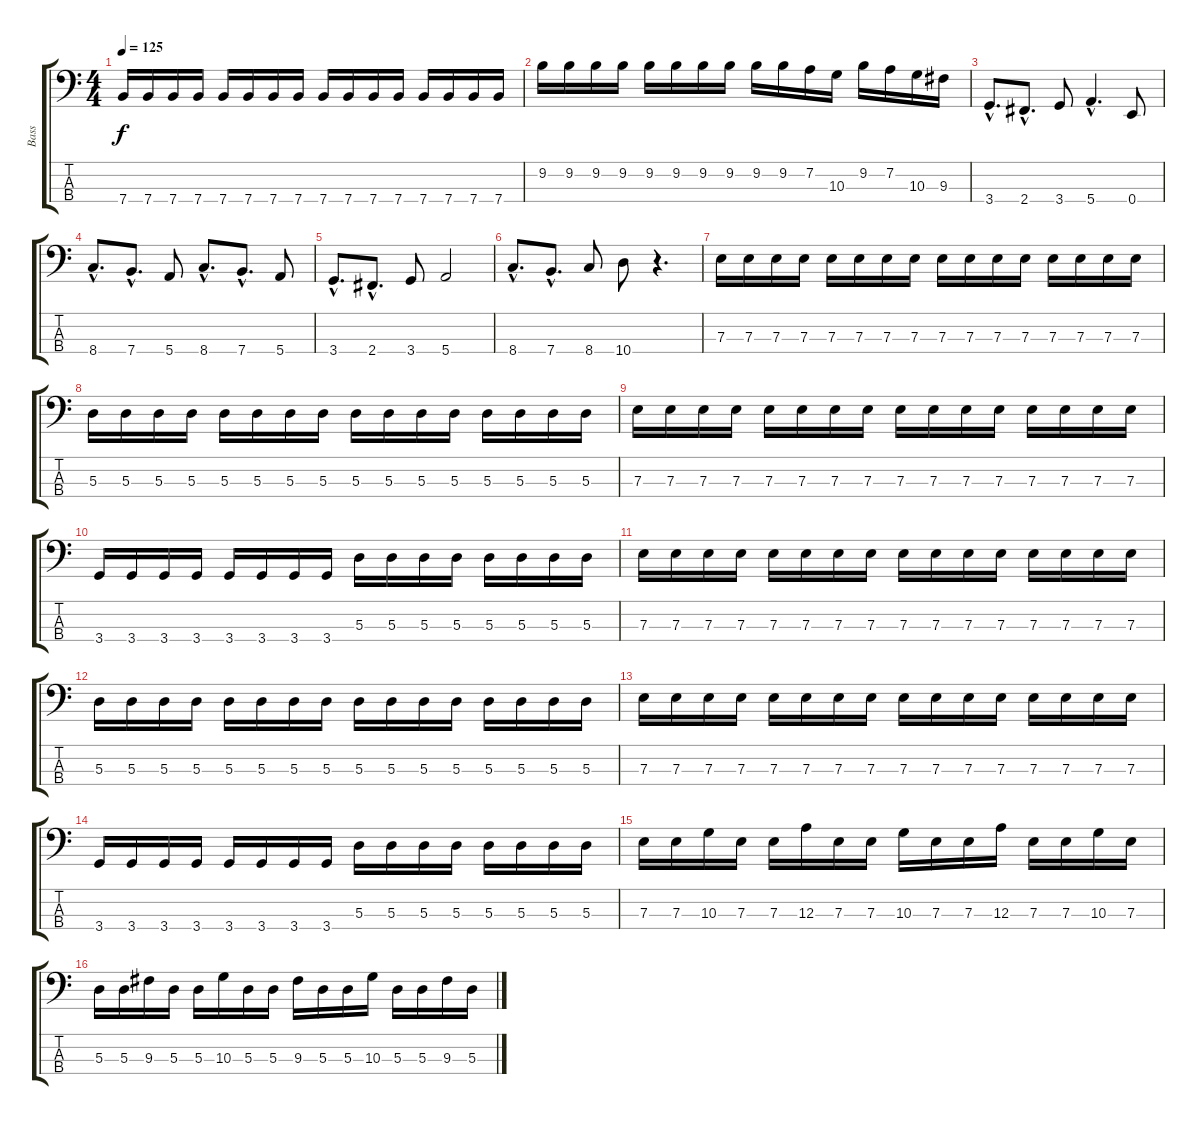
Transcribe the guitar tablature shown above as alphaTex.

\track ("Bass" "Bass") {instrument electricbassfinger}
\staff {score tabs}
\tuning (G2 D2 A1 E1) {hide}
\ts (4 4)
\tempo 125
\clef f4
\ks c
7.4.16{dy f} 7.4.16 7.4.16 7.4.16 7.4.16 7.4.16 7.4.16 7.4.16 7.4.16 7.4.16 7.4.16 7.4.16 7.4.16 7.4.16 7.4.16 7.4.16 |
9.2.16 9.2.16 9.2.16 9.2.16 9.2.16 9.2.16 9.2.16 9.2.16 9.2.16 9.2.16 7.2.16 10.3.16 9.2.16 7.2.16 10.3.16 9.3.16 |
3.4{hac}.8{d} 2.4{hac}.8{d} 3.4.8 5.4{hac}.4{d} 0.4.8 |
8.4{hac}.8{d} 7.4{hac}.8{d} 5.4.8 8.4{hac}.8{d} 7.4{hac}.8{d} 5.4.8 |
3.4{hac}.8{d} 2.4{hac}.8{d} 3.4.8 5.4.2 |
8.4{hac}.8{d} 7.4{hac}.8{d} 8.4.8 10.4.8 r.4{d} |
7.3.16 7.3.16 7.3.16 7.3.16 7.3.16 7.3.16 7.3.16 7.3.16 7.3.16 7.3.16 7.3.16 7.3.16 7.3.16 7.3.16 7.3.16 7.3.16 |
5.3.16 5.3.16 5.3.16 5.3.16 5.3.16 5.3.16 5.3.16 5.3.16 5.3.16 5.3.16 5.3.16 5.3.16 5.3.16 5.3.16 5.3.16 5.3.16 |
7.3.16 7.3.16 7.3.16 7.3.16 7.3.16 7.3.16 7.3.16 7.3.16 7.3.16 7.3.16 7.3.16 7.3.16 7.3.16 7.3.16 7.3.16 7.3.16 |
3.4.16 3.4.16 3.4.16 3.4.16 3.4.16 3.4.16 3.4.16 3.4.16 5.3.16 5.3.16 5.3.16 5.3.16 5.3.16 5.3.16 5.3.16 5.3.16 |
7.3.16 7.3.16 7.3.16 7.3.16 7.3.16 7.3.16 7.3.16 7.3.16 7.3.16 7.3.16 7.3.16 7.3.16 7.3.16 7.3.16 7.3.16 7.3.16 |
5.3.16 5.3.16 5.3.16 5.3.16 5.3.16 5.3.16 5.3.16 5.3.16 5.3.16 5.3.16 5.3.16 5.3.16 5.3.16 5.3.16 5.3.16 5.3.16 |
7.3.16 7.3.16 7.3.16 7.3.16 7.3.16 7.3.16 7.3.16 7.3.16 7.3.16 7.3.16 7.3.16 7.3.16 7.3.16 7.3.16 7.3.16 7.3.16 |
3.4.16 3.4.16 3.4.16 3.4.16 3.4.16 3.4.16 3.4.16 3.4.16 5.3.16 5.3.16 5.3.16 5.3.16 5.3.16 5.3.16 5.3.16 5.3.16 |
7.3.16 7.3.16 10.3.16 7.3.16 7.3.16 12.3.16 7.3.16 7.3.16 10.3.16 7.3.16 7.3.16 12.3.16 7.3.16 7.3.16 10.3.16 7.3.16 |
5.3.16 5.3.16 9.3.16 5.3.16 5.3.16 10.3.16 5.3.16 5.3.16 9.3.16 5.3.16 5.3.16 10.3.16 5.3.16 5.3.16 9.3.16 5.3.16
